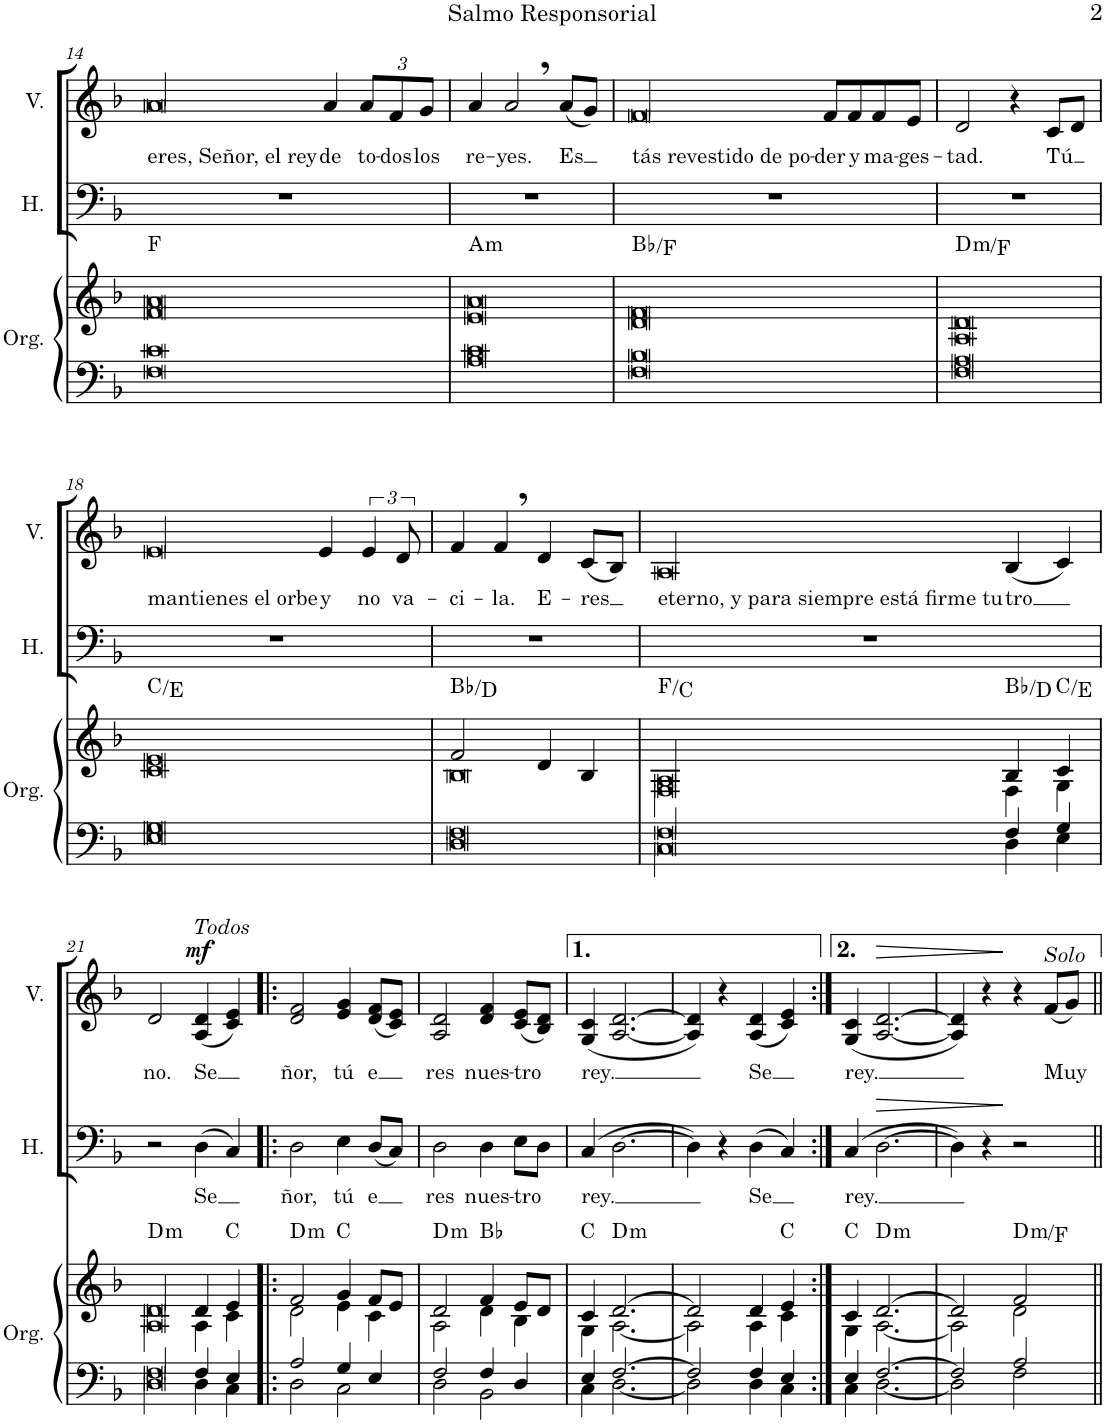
**kern	**kern	**harte	**kern	**text	**dynam	**kern	**text	**dynam
*part3	*part3	*part3	*part2	*part2	*part2	*part1	*part1	*part1
*staff4	*staff3	*	*staff2	*staff2	*staff2	*staff1	*staff1	*staff1
*I"Órgano	*	*	*I"Hombres	*	*	*I"Mujeres	*	*
*	*	*	*I'H.	*	*	*	*	*
!!LO:PB:g=z
*clefF4	*clefG2	*	*clefF4	*	*	*clefG2	*	*
*k[b-]	*k[b-]	*	*k[b-]	*	*	*k[b-]	*	*
*M4/4	*M4/4	*	*M4/4	*	*	*M4/4	*	*
=14	=14	=14	=14	=14	=14	=14	=14	=14
*^	*^	*	*	*	*	*	*	*
!	!	!	!	!	!	!	!	!	!LO:LY:b	!
1c	1F	1a	1f	F:maj	1r	.	.	2a/	eres, Señor, el rey	.
!	!	!	!	!	!	!	!	!	!LO:LY:b	!
.	.	.	.	.	.	.	.	4a/	de	.
*	*	*	*	*	*	*	*	*Xbrackettup	*	*
!	!	!	!	!	!	!	!	!	!LO:LY:b	!
.	.	.	.	.	.	.	.	12a/L	to-	.
!	!	!	!	!	!	!	!	!	!LO:LY:b	!
.	.	.	.	.	.	.	.	12f/	-dos	.
!	!	!	!	!	!	!	!	!	!LO:LY:b	!
.	.	.	.	.	.	.	.	12g/J	los	.
=15	=15	=15	=15	=15	=15	=15	=15	=15	=15	=15
!	!	!	!	!LO:H:kt=m	!	!	!	!	!LO:LY:b	!
1c	1A	1a	1e	A:min	1r	.	.	4a/	re-	.
!	!	!	!	!	!	!	!	!	!LO:LY:b	!
.	.	.	.	.	.	.	.	2a,/	-yes.	.
!	!	!	!	!	!	!	!	!	!LO:LY:b	!
.	.	.	.	.	.	.	.	(8a/L	Es	.
.	.	.	.	.	.	.	.	8g/J)	.	.
=16	=16	=16	=16	=16	=16	=16	=16	=16	=16	=16
!	!	!	!	!	!	!	!	!	!LO:LY:b	!
1B-	1F	1f	1d	Bb:maj/5	1r	.	.	2f/	tás revestido de po-	.
!	!	!	!	!	!	!	!	!	!LO:LY:b	!
.	.	.	.	.	.	.	.	8f/L	-der	.
!	!	!	!	!	!	!	!	!	!LO:LY:b	!
.	.	.	.	.	.	.	.	8f/	y	.
!	!	!	!	!	!	!	!	!	!LO:LY:b	!
.	.	.	.	.	.	.	.	8f/	ma-	.
!	!	!	!	!	!	!	!	!	!LO:LY:b	!
.	.	.	.	.	.	.	.	8e/J	-ges-	.
=17	=17	=17	=17	=17	=17	=17	=17	=17	=17	=17
!	!	!	!	!LO:H:kt=m	!	!	!	!	!LO:LY:b	!
1A	1F	1d	1A	D:min/b3	1r	.	.	2d/	-tad.	.
.	.	.	.	.	.	.	.	4r	.	.
!	!	!	!	!	!	!	!	!	!LO:LY:b	!
.	.	.	.	.	.	.	.	8c/L	Tú	.
.	.	.	.	.	.	.	.	8d/J	.	.
!!LO:LB:g=z
=18	=18	=18	=18	=18	=18	=18	=18	=18	=18	=18
!	!	!	!	!	!	!	!	!	!LO:LY:b	!
1G	1E	1e	1c	C:maj/3	1r	.	.	2e/	mantienes el orbe	.
!	!	!	!	!	!	!	!	!	!LO:LY:b	!
.	.	.	.	.	.	.	.	4e/	y	.
*	*	*	*	*	*	*	*	*brackettup	*	*
!	!	!	!	!	!	!	!	!	!LO:LY:b	!
.	.	.	.	.	.	.	.	6e/	no	.
!	!	!	!	!	!	!	!	!	!LO:LY:b	!
.	.	.	.	.	.	.	.	12d/	va-	.
=19	=19	=19	=19	=19	=19	=19	=19	=19	=19	=19
!	!	!	!	!	!	!	!	!	!LO:LY:b	!
1F	1D	2f/	1B-	Bb:maj/3	1r	.	.	4f/	-ci-	.
!	!	!	!	!	!	!	!	!	!LO:LY:b	!
.	.	.	.	.	.	.	.	4f,/	-la.	.
!	!	!	!	!	!	!	!	!	!LO:LY:b	!
.	.	4d/	.	.	.	.	.	4d/	E-	.
!	!	!	!	!	!	!	!	!	!LO:LY:b	!
.	.	4B-/	.	.	.	.	.	(8c/L	-res	.
.	.	.	.	.	.	.	.	8B-/J)	.	.
=20	=20	=20	=20	=20	=20	=20	=20	=20	=20	=20
!	!	!	!	!	!	!	!	!	!LO:LY:b	!
2F/	2C\	2A/	2F\	F:maj/5	1r	.	.	2A/	eterno, y para siempre está firme tu	.
!	!	!	!	!	!	!	!	!	!LO:LY:b	!
4F/	4D\	4B-/	4F\	Bb:maj/3	.	.	.	(4B-/	tro	.
4G/	4E\	4c/	4G\	C:maj/3	.	.	.	4c/)	.	.
!!LO:LB:g=z
=21	=21	=21	=21	=21	=21	=21	=21	=21	=21	=21
!	!	!	!	!LO:H:kt=m	!	!	!	!	!LO:LY:b	!
2F/	2D\	2d/	2A\	D:min	2r	.	.	2d/	no.	.
!	!	!	!	!	!	!	!	!LO:TX:a:i:t=Todos	!	!
!	!	!	!	!	!	!LO:LY:b	!	!	!LO:LY:b	!LO:DY:a
4F/	4D\	4d/	4A\	.	(4D\	Se	.	(4A/ 4d/	Se	mf
4E/	4C\	4e/	4c\	C:maj	4C/)	.	.	4c/ 4e/)	.	.
=22!|:	=22!|:	=22!|:	=22!|:	=22!|:	=22!|:	=22!|:	=22!|:	=22!|:	=22!|:	=22!|:
!	!	!	!	!LO:H:kt=m	!	!LO:LY:b	!	!	!LO:LY:b	!
2A/	2D\	2f/	2d\	D:min	2D\	ñor,	.	2d/ 2f/	ñor,	.
!	!	!	!	!	!	!LO:LY:b	!	!	!LO:LY:b	!
4G/	2C\	4g/	4e\	C:maj	4E\	tú	.	4e/ 4g/	tú	.
!	!	!	!	!	!	!LO:LY:b	!	!	!LO:LY:b	!
4E/	.	8f/L	4c\	.	(8D/L	e	.	(8d/ 8f/L	e	.
.	.	8e/J	.	.	8C/J)	.	.	8c/ 8e/J)	.	.
=23	=23	=23	=23	=23	=23	=23	=23	=23	=23	=23
!	!	!	!	!LO:H:kt=m	!	!LO:LY:b	!	!	!LO:LY:b	!
2F/	2D\	2d/	2A\	D:min	2D\	res	.	2A/ 2d/	res	.
!	!	!	!	!	!	!LO:LY:b	!	!	!LO:LY:b	!
4F/	2BB-\	4f/	4d\	Bb:maj	4D\	nues-	.	4d/ 4f/	nues-	.
!	!	!	!	!	!	!LO:LY:b	!	!	!LO:LY:b	!
4D/	.	8e/L	4B-\	.	8E\L	-tro	.	(8c/ 8e/L	-tro	.
.	.	8d/J	.	.	8D\J	.	.	8B-/ 8d/J)	.	.
=24	=24	=24	=24	=24	=24	=24	=24	=24	=24	=24
!	!	!	!	!	!	!LO:LY:b	!	!	!LO:LY:b	!
4E/	4C\	4c/	4G\	C:maj	(4C/	rey.	.	(4G/ 4c/	rey.	.
!	!	!	!	!LO:H:kt=m	!	!	!	!	!	!
[2.F/	[2.D\	[2.d/	[2.A\	D:min	[2.D\	.	.	[2.A/ [2.d/	.	.
=25	=25	=25	=25	=25	=25	=25	=25	=25	=25	=25
2F/]	2D\]	2d/]	2A\]	.	4D\])	.	.	4A/] 4d/])	.	.
.	.	.	.	.	4r	.	.	4r	.	.
!	!	!	!	!	!	!LO:LY:b	!	!	!LO:LY:b	!
4F/	4D\	4d/	4A\	.	(4D\	Se	.	(4A/ 4d/	Se	.
4E/	4C\	4e/	4c\	C:maj	4C/)	.	.	4c/ 4e/)	.	.
=26:|!	=26:|!	=26:|!	=26:|!	=26:|!	=26:|!	=26:|!	=26:|!	=26:|!	=26:|!	=26:|!
!	!	!	!	!	!	!LO:LY:b	!	!	!LO:LY:b	!
4E/	4C\	4c/	4G\	C:maj	(4C/	rey.	.	(4G/ 4c/	rey.	.
!	!	!	!	!LO:H:kt=m	!	!	!LO:HP:b	!	!	!LO:HP:b
[2.F/	[2.D\	[2.d/	[2.A\	D:min	[2.D\	.	>	[2.A/ [2.d/	.	>
=27	=27	=27	=27	=27	=27	=27	=27	=27	=27	=27
2F/]	2D\]	2d/]	2A\]	.	4D\])	.	.	4A/] 4d/])	.	.
.	.	.	.	.	4r	.	.	4r	.	.
!	!	!	!	!LO:H:kt=m	!	!	!	!	!	!
2A/	2F\	2f/	2d\	D:min/b3	2r	.	]	4r	.	]
!	!	!	!	!	!	!	!	!LO:TX:a:i:t=Solo	!	!
!	!	!	!	!	!	!	!	!	!LO:LY:b	!
.	.	.	.	.	.	.	.	(8f/L	Muy	.
.	.	.	.	.	.	.	.	8g/J)	.	.
*v	*v	*	*	*	*	*	*	*	*	*
*	*v	*v	*	*	*	*	*	*	*
=||	=||	=||	=||	=||	=||	=||	=||	=||
*-	*-	*-	*-	*-	*-	*-	*-	*-
